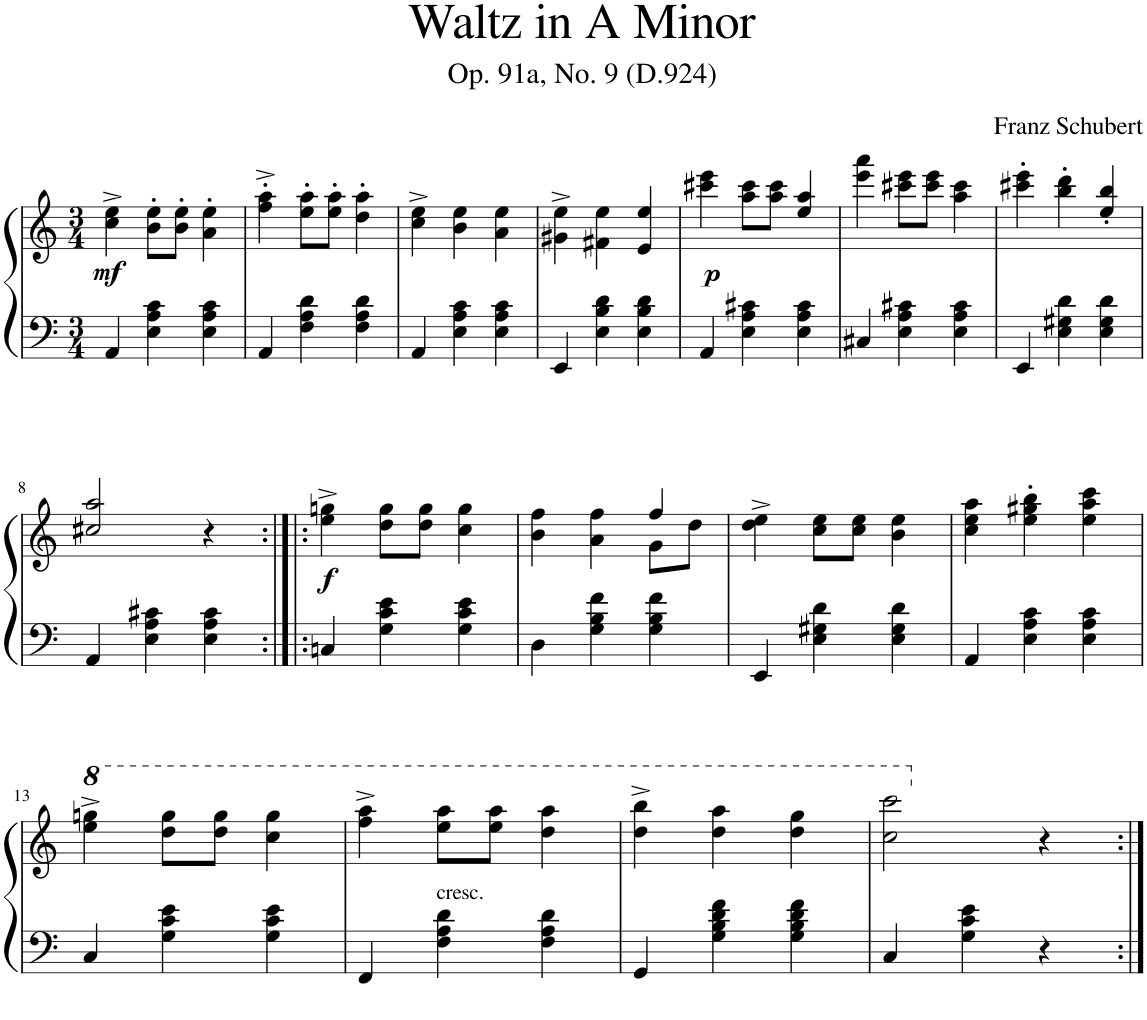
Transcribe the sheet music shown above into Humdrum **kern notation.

**kern	**kern	**dynam
*part1	*part1	*part1
*staff2	*staff1	*staff1/2
*I"Piano	*	*
*I'Pno.	*	*
*clefF4	*clefG2	*
*k[]	*k[]	*
*M3/4	*M3/4	*
=1	=1	=1
!	!	!LO:DY:b
4AA/	4cc\^ 4ee\^	mf
4E\ 4A\ 4c\	8b\' 8ee\'L	.
.	8b\' 8ee\'J	.
4E\ 4A\ 4c\	4a\' 4ee\'	.
=2	=2	=2
4AA/	4ff\'^ 4aa\'^	.
4F\ 4A\ 4d\	8ee\' 8aa\'L	.
.	8ee\' 8aa\'J	.
4F\ 4A\ 4d\	4dd\' 4aa\'	.
=3	=3	=3
4AA/	4cc\^ 4ee\^	.
4E\ 4A\ 4c\	4b\ 4ee\	.
4E\ 4A\ 4c\	4a\ 4ee\	.
=4	=4	=4
4EE/	4g#X\^ 4ee\^	.
4E\ 4B\ 4d\	4f#X\ 4ee\	.
4E\ 4B\ 4d\	4e/ 4ee/	.
=5	=5	=5
!	!	!LO:DY:b
4AA/	4ccc#X\ 4eee\	p
4E\ 4A\ 4c#X\	8aa\ 8ccc#\L	.
.	8aa\ 8ccc#\J	.
4E\ 4A\ 4c#\	4ee/ 4aa/	.
=6	=6	=6
4C#X/	4eee\ 4aaa\	.
4E\ 4A\ 4c#X\	8ccc#X\ 8eee\L	.
.	8ccc#\ 8eee\J	.
4E\ 4A\ 4c#\	4aa\ 4ccc#\	.
=7	=7	=7
4EE/	4ccc#X\' 4eee\'	.
4E\ 4G#X\ 4d\	4bb\' 4ddd\'	.
4E\ 4G#\ 4d\	4ee/' 4bb/'	.
!!LO:LB:g=z
=8	=8	=8
4AA/	2cc#X/ 2aa/	.
4E\ 4A\ 4c#X\	.	.
4E\ 4A\ 4c#\	4r	.
=9:|!|:	=9:|!|:	=9:|!|:
!	!	!LO:DY:b
4Cn/	4ee\^ 4ggn\^	f
4G\ 4c\ 4e\	8dd\ 8gg\L	.
.	8dd\ 8gg\J	.
4G\ 4c\ 4e\	4cc\ 4gg\	.
=10	=10	=10
*	*^	*
4D\	4b\ 4ff\	2ryy	.
4G\ 4B\ 4f\	4a\ 4ff\	.	.
4G\ 4B\ 4f\	4ff/	8g\L	.
.	.	8dd\J	.
*	*v	*v	*
=11	=11	=11
4EE/	4dd\^ 4ee\^	.
4E\ 4G#X\ 4d\	8cc\ 8ee\L	.
.	8cc\ 8ee\J	.
4E\ 4G#\ 4d\	4b\ 4ee\	.
=12	=12	=12
4AA/	4cc\ 4ee\ 4aa\	.
4E\ 4A\ 4c\	4ee\' 4gg#X\' 4bb\'	.
4E\ 4A\ 4c\	4ee\ 4aa\ 4ccc\	.
!!LO:LB:g=z
=13	=13	=13
*	*8va	*
4C/	4eee\^ 4gggn\^	.
4G\ 4c\ 4e\	8ddd\ 8ggg\L	.
.	8ddd\ 8ggg\J	.
4G\ 4c\ 4e\	4ccc\ 4ggg\	.
=14	=14	=14
4FF/	4fff\^ 4aaa\^	.
!	!LO:TX:b:t=cresc.	!
4F\ 4A\ 4d\	8eee\ 8aaa\L	.
.	8eee\ 8aaa\J	.
4F\ 4A\ 4d\	4ddd\ 4aaa\	.
=15	=15	=15
4GG/	4ddd\^ 4bbb\^	.
4G\ 4B\ 4d\ 4f\	4ddd\ 4aaa\	.
4G\ 4B\ 4d\ 4f\	4ddd\ 4ggg\	.
=16	=16	=16
4C/	2ccc\ 2cccc\	.
4G\ 4c\ 4e\	.	.
*	*X8va	*
4r	4r	.
=:|!	=:|!	=:|!
*-	*-	*-
